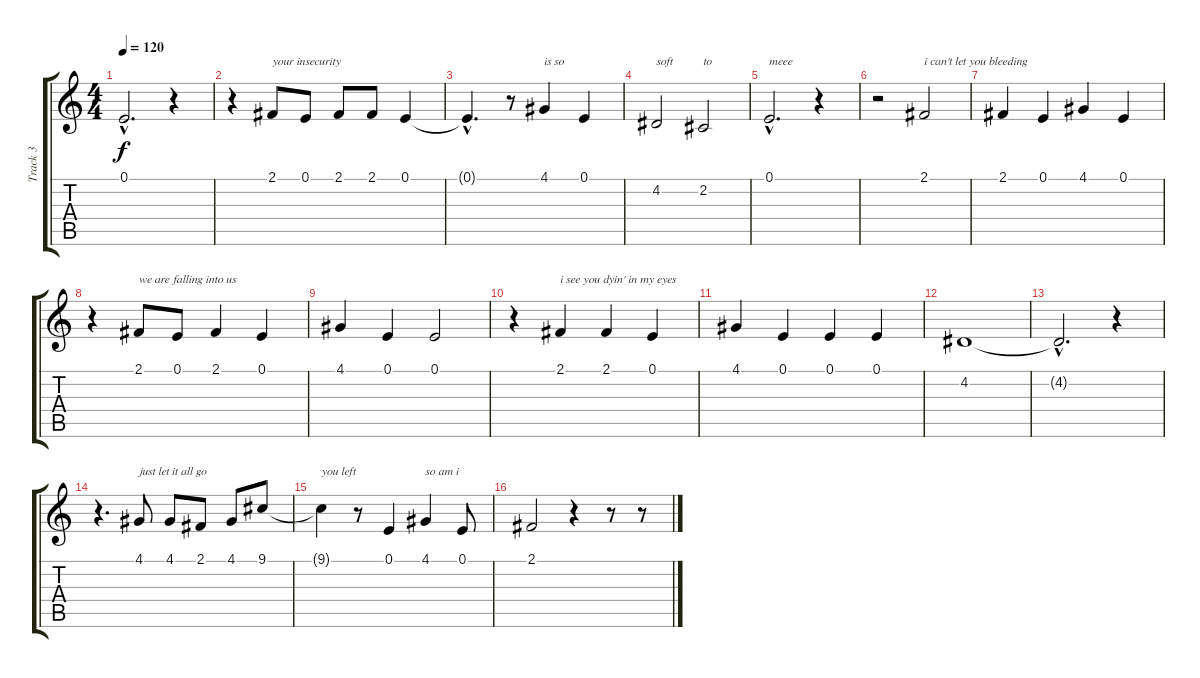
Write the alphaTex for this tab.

\track ("Track 3" "Track 3") {instrument flute}
\staff {score tabs}
\tuning (E4 B3 G3 D3 A2 E2) {hide}
\ts (4 4)
\tempo 120
\clef g2
\ks c
0.1{hac t}.2{d dy f} r.4 |
r.4 2.1.8{txt "your insecurity"} 0.1.8 2.1.8 2.1.8 0.1.4 |
0.1{hac t}.4{d} r.8 4.1.4{txt "is so "} 0.1.4 |
4.2.2{txt "soft"} 2.2.2{txt "to"} |
0.1{hac}.2{d txt "meee"} r.4 |
r.2 2.1.2{txt "i can't let you bleeding"} |
2.1.4 0.1.4 4.1.4 0.1.4 |
r.4 2.1.8{txt "we are falling into us"} 0.1.8 2.1.4 0.1.4 |
4.1.4 0.1.4 0.1.2 |
r.4 2.1.4{txt "i see you dyin' in my eyes"} 2.1.4 0.1.4 |
4.1.4 0.1.4 0.1.4 0.1.4 |
4.2.1 |
4.2{hac t}.2{d} r.4 |
r.4{d} 4.1.8{txt "just let it all go"} 4.1.8 2.1.8 4.1.8 9.1.8 |
9.1{t}.4{txt "you left"} r.8 0.1.4 4.1.4{txt "so am i"} 0.1.8 |
2.1.2 r.4 r.8 r.8
